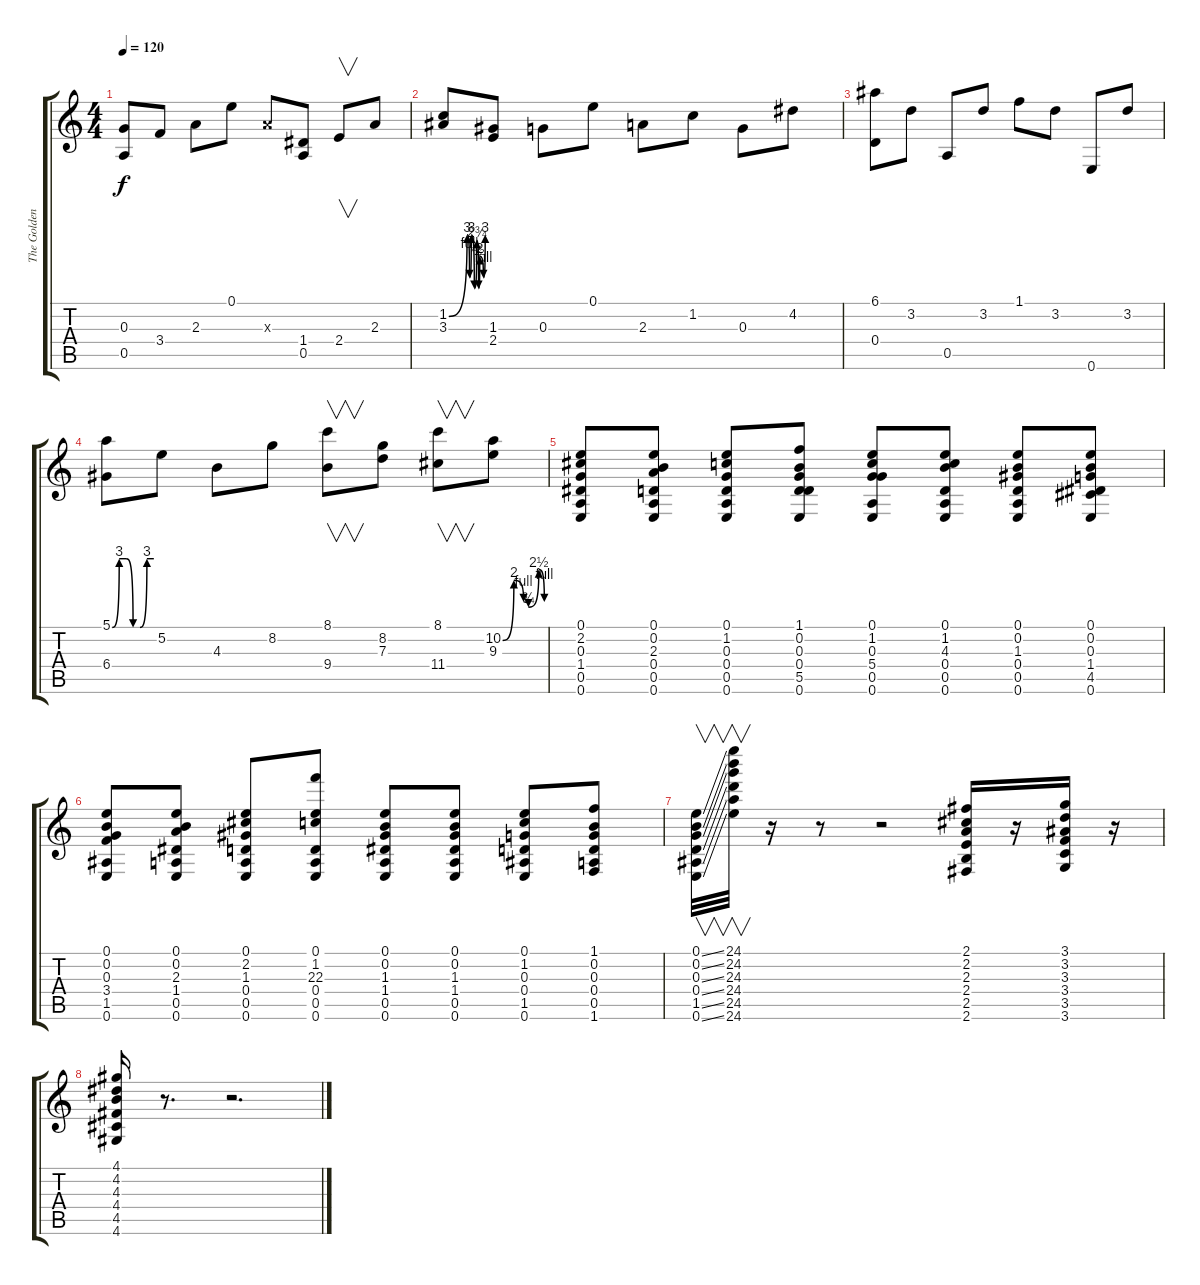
\track ("The Golden Warrior" "The Golden") {instrument acousticguitarsteel}
\staff {score tabs}
\tuning (E4 B3 G3 D3 A2 E2) {hide}
\ts (4 4)
\tempo 120
\clef g2
\ks c
(0.3 0.5).8{dy f} 3.4.8 2.3.8 0.1.8 2.3{x}.8 (1.4 0.5).8 2.4.8{v} 2.3.8 |
(1.2{be (custom 0 0 30 12 34 4 37 12 42 2 46 11 49 2 51 8 57 4 60 12)} 3.3).8 (1.3 2.4).8 0.3.8 0.1.8 2.3.8 1.2.8 0.3.8 4.2.8 |
(6.1 0.4).8 3.2.8 0.5.8 3.2.8 1.1.8 3.2.8 0.6.8 3.2.8 |
(5.1{be (custom 0 0 10 12 20 12 30 0 40 0 50 12 60 12)} 6.4).8 5.2.8 4.3.8 8.2.8 (8.1 9.4).8{v} (8.2 7.3).8 (8.1 11.4).8{v} (10.2{be (custom 0 0 16 8 30 4 37 3 52 10 60 4)} 9.3).8 |
(0.1 2.2 0.3 1.4 0.5 0.6).8 (0.1 0.2 2.3 0.4 0.5 0.6).8 (0.1 1.2 0.3 0.4 0.5 0.6).8 (1.1 0.2 0.3 0.4 5.5 0.6).8 (0.1 1.2 0.3 5.4 0.5 0.6).8 (0.1 1.2 4.3 0.4 0.5 0.6).8 (0.1 0.2 1.3 0.4 0.5 0.6).8 (0.1 0.2 0.3 1.4 4.5 0.6).8 |
(0.1 0.2 0.3 3.4 1.5 0.6).8 (0.1 0.2 2.3 1.4 0.5 0.6).8 (0.1 2.2 1.3 0.4 0.5 0.6).8 (0.1 1.2 22.3 0.4 0.5 0.6).8 (0.1 0.2 1.3 1.4 0.5 0.6).8 (0.1 0.2 1.3 1.4 0.5 0.6).8 (0.1 1.2 0.3 0.4 1.5 0.6).8 (1.1 0.2 0.3 0.4 0.5 1.6).8 |
(0.1{ss} 0.2{ss} 0.3{ss} 0.4{ss} 1.5{ss} 0.6{ss}).32{v} (24.1 24.2 24.3 24.4 24.5 24.6).32{v} r.16 r.8 r.2 (2.1 2.2 2.3 2.4 2.5 2.6).16 r.16 (3.1 3.2 3.3 3.4 3.5 3.6).16 r.16 |
(4.1 4.2 4.3 4.4 4.5 4.6).16 r.8{d} r.2{d}
